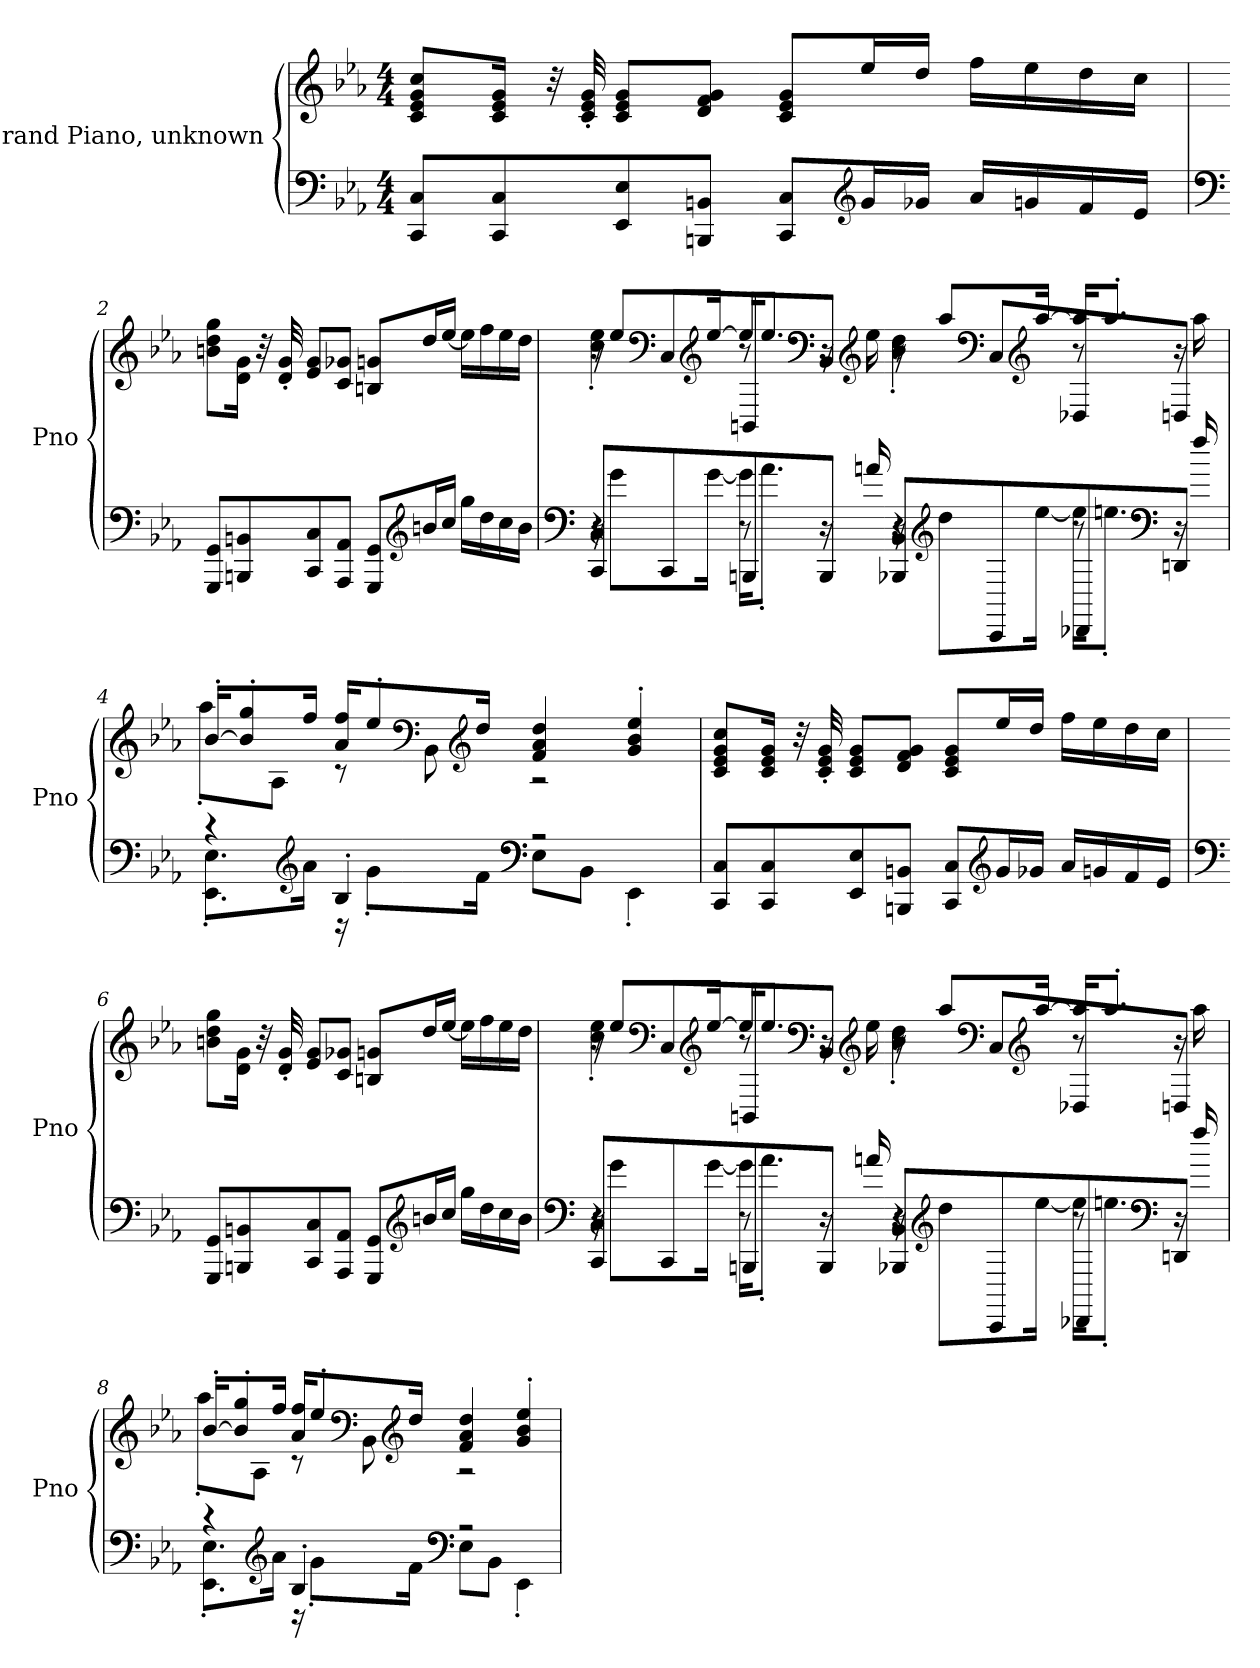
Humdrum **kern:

**kern	**kern
*part1	*part1
*staff2	*staff1
*I"Grand Piano, unknown	*
*I'Pno	*
*clefF4	*clefG2
*k[b-e-a-]	*k[b-e-a-]
*M4/4	*M4/4
*MM120	*MM120
=1	=1
8CC/ 8C/L	8c/ 8e-/ 8g/ 8cc/L
8CC/ 8C/	16c/ 16e-/ 16g/Jk
.	32r
.	32c/' 32e-/' 32g/'
8EE-/ 8E-/	8c/ 8e-/ 8g/L
8BBBn/ 8BBn/J	8d/ 8f/ 8g/J
8CC/ 8C/L	8c/ 8e-/ 8g/L
*clefG2	*
16g/L	16ee-/L
16g-X/JJ	16dd/JJ
16a-/LL	16ff\LL
16gn/	16ee-\
16f/	16dd\
16e-/JJ	16cc\JJ
=2	=2
*clefF4	*
8GGG/ 8GG/L	8bn\ 8dd\ 8gg\L
8BBBn/ 8BBn/	16d\ 16g\Jk
.	32r
.	32d/' 32g/'
8CC/ 8C/	8e-/ 8g/L
8AAA-/ 8AA-/J	8c/ 8g-X/J
8GGG/ 8GG/L	8Bn/ 8gn/L
*clefG2	*
16bn/L	16dd/L
16cc/JJ	[16ee-/JJ
16gg\LL	16ee-\LL]
16dd\	16ff\
16cc\	16ee-\
16b\JJ	16dd\JJ
!!LO:LB:g=z
=3	=3
*clefF4	*
*^	*^
*	*^	*	*^
4r	16r	8CC/ 8C/L	16r	4cc\' 4ee-\'	8r
.	8g\L	.	8ee-/L	.	.
*	*	*	*clefF4	*	*
.	.	8CC/	.	.	8C/L
*	*	*	*clefG2	*	*
.	[16g\Jk	.	[16ee-/Jk	.	.
8r	16g\KL]	8BBBn/	16ee-/KL]	8r	8BBn/
.	8.a-'\J	.	8.ee-'/J	.	.
*	*	*	*clefF4	*	*
16r	.	8BBB/J	.	16r	8BB/J
*	*	*	*clefG2	*	*
16an/	.	.	.	16ee-\	.
4r	16r	8BBB-X/ 8BB-/L	16r	4b-\' 4dd\'	8r
*clefG2	*	*	*	*	*
.	8dd\L	.	8aa-/L	.	.
*	*	*	*clefF4	*	*
.	.	8CC/	.	.	8C/L
*	*	*	*clefG2	*	*
.	[16ee-\Jk	.	[16aa-/Jk	.	.
8r	16ee-\KL]	8DD-X/	16aa-/KL]	8r	8D-X/
.	8.een'\J	.	8.aa-'/J	.	.
*clefF4	*	*	*	*	*
16r	.	8DDn/J	.	16r	8Dn/J
16ff/	.	.	.	16aa-\	.
*	*v	*v	*	*	*
*	*	*	*v	*v
!!LO:LB:g=z
=4	=4	=4	=4
4r	8.EE-\' 8.E-\'L	[16b-'/KL	8aa-'\L
.	.	8b-/]' 8gg/'	.
.	.	.	8A-\J
*clefG2	*	*	*
.	16a-\Jk	16ff/Jk	.
4B-'/	16r	16a-/ 16ff/KL	8r
.	8g'\L	8ee-'/	.
*	*	*clefF4	*
.	.	.	8BB-\
*	*	*clefG2	*
.	16f\Jk	16dd/Jk	.
*clefF4	*	*	*
2r	8E-\L	4f/ 4a-/ 4dd/	2r
.	8BB-\J	.	.
.	4EE-'\	4g/' 4b-/' 4ee-/'	.
*v	*v	*	*
*	*v	*v
=5	=5
8CC/ 8C/L	8c/ 8e-/ 8g/ 8cc/L
8CC/ 8C/	16c/ 16e-/ 16g/Jk
.	32r
.	32c/' 32e-/' 32g/'
8EE-/ 8E-/	8c/ 8e-/ 8g/L
8BBBn/ 8BBn/J	8d/ 8f/ 8g/J
8CC/ 8C/L	8c/ 8e-/ 8g/L
*clefG2	*
16g/L	16ee-/L
16g-X/JJ	16dd/JJ
16a-/LL	16ff\LL
16gn/	16ee-\
16f/	16dd\
16e-/JJ	16cc\JJ
!!LO:LB:g=z
=6	=6
*clefF4	*
8GGG/ 8GG/L	8bn\ 8dd\ 8gg\L
8BBBn/ 8BBn/	16d\ 16g\Jk
.	32r
.	32d/' 32g/'
8CC/ 8C/	8e-/ 8g/L
8AAA-/ 8AA-/J	8c/ 8g-X/J
8GGG/ 8GG/L	8Bn/ 8gn/L
*clefG2	*
16bn/L	16dd/L
16cc/JJ	[16ee-/JJ
16gg\LL	16ee-\LL]
16dd\	16ff\
16cc\	16ee-\
16b\JJ	16dd\JJ
!!LO:LB:g=z
=7	=7
*clefF4	*
*^	*^
*	*^	*	*^
4r	16r	8CC/ 8C/L	16r	4cc\' 4ee-\'	8r
.	8g\L	.	8ee-/L	.	.
*	*	*	*clefF4	*	*
.	.	8CC/	.	.	8C/L
*	*	*	*clefG2	*	*
.	[16g\Jk	.	[16ee-/Jk	.	.
8r	16g\KL]	8BBBn/	16ee-/KL]	8r	8BBn/
.	8.a-'\J	.	8.ee-'/J	.	.
*	*	*	*clefF4	*	*
16r	.	8BBB/J	.	16r	8BB/J
*	*	*	*clefG2	*	*
16an/	.	.	.	16ee-\	.
4r	16r	8BBB-X/ 8BB-/L	16r	4b-\' 4dd\'	8r
*clefG2	*	*	*	*	*
.	8dd\L	.	8aa-/L	.	.
*	*	*	*clefF4	*	*
.	.	8CC/	.	.	8C/L
*	*	*	*clefG2	*	*
.	[16ee-\Jk	.	[16aa-/Jk	.	.
8r	16ee-\KL]	8DD-X/	16aa-/KL]	8r	8D-X/
.	8.een'\J	.	8.aa-'/J	.	.
*clefF4	*	*	*	*	*
16r	.	8DDn/J	.	16r	8Dn/J
16ff/	.	.	.	16aa-\	.
*	*v	*v	*	*	*
*	*	*	*v	*v
!!LO:PB:g=z
=8	=8	=8	=8
4r	8.EE-\' 8.E-\'L	[16b-'/KL	8aa-'\L
.	.	8b-/]' 8gg/'	.
.	.	.	8A-\J
*clefG2	*	*	*
.	16a-\Jk	16ff/Jk	.
4B-'/	16r	16a-/ 16ff/KL	8r
.	8g'\L	8ee-'/	.
*	*	*clefF4	*
.	.	.	8BB-\
*	*	*clefG2	*
.	16f\Jk	16dd/Jk	.
*clefF4	*	*	*
2r	8E-\L	4f/ 4a-/ 4dd/	2r
.	8BB-\J	.	.
.	4EE-'\	4g/' 4b-/' 4ee-/'	.
*v	*v	*	*
*	*v	*v
=	=
*-	*-
